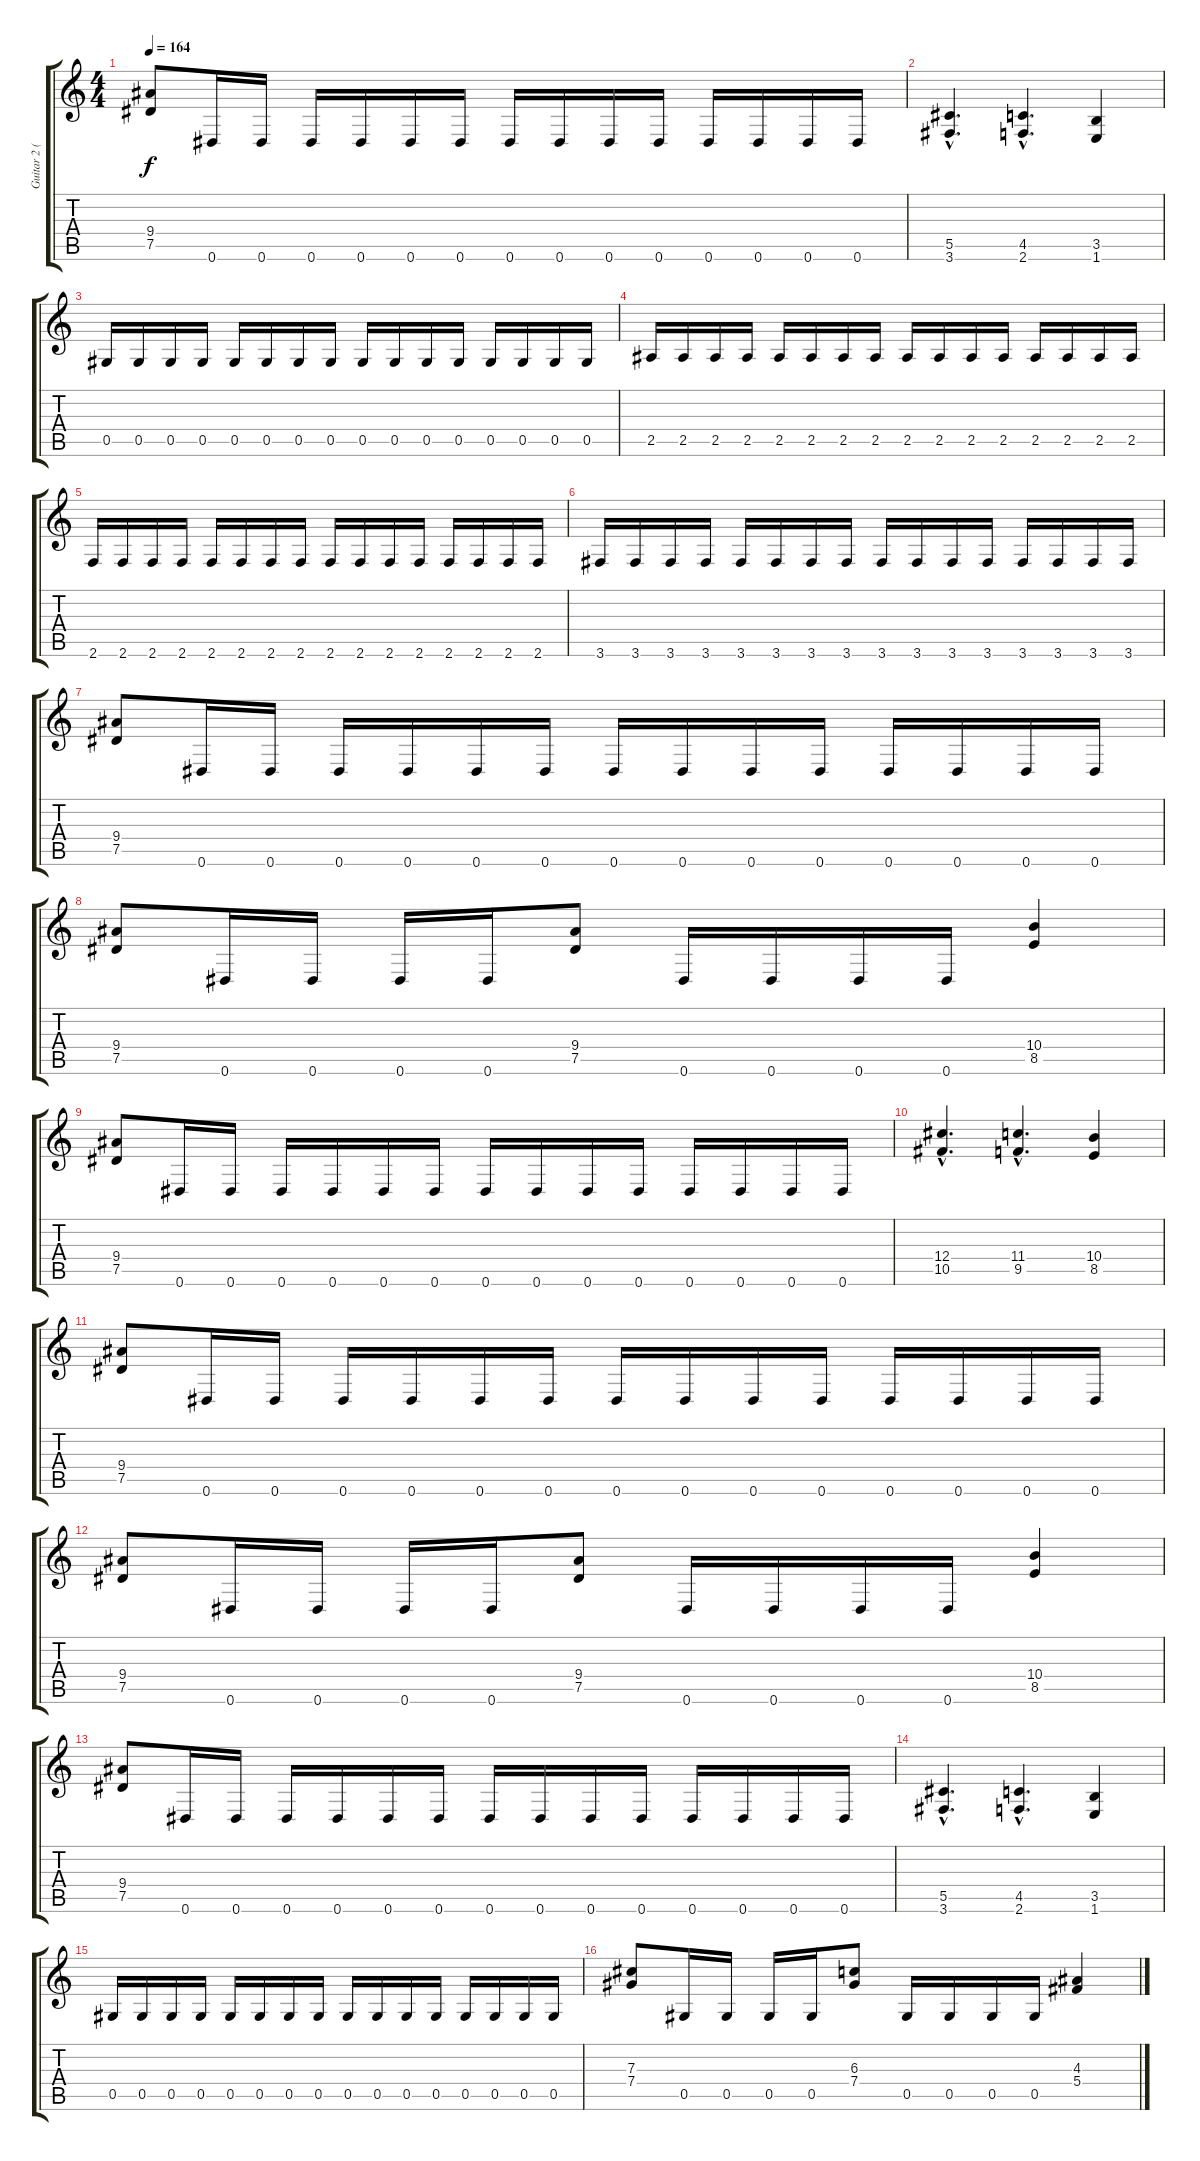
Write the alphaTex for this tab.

\track ("Guitar 2 (Kerry)" "Guitar 2 (") {instrument distortionguitar}
\staff {score tabs}
\tuning (Eb4 Bb3 Gb3 Db3 Ab2 Eb2) {hide}
\ts (4 4)
\tempo 164
\clef g2
\ks c
(9.4 7.5).8{dy f} 0.6.16 0.6.16 0.6.16 0.6.16 0.6.16 0.6.16 0.6.16 0.6.16 0.6.16 0.6.16 0.6.16 0.6.16 0.6.16 0.6.16 |
(5.5{hac} 3.6{hac}).4{d} (4.5{hac} 2.6{hac}).4{d} (3.5 1.6).4 |
0.5.16 0.5.16 0.5.16 0.5.16 0.5.16 0.5.16 0.5.16 0.5.16 0.5.16 0.5.16 0.5.16 0.5.16 0.5.16 0.5.16 0.5.16 0.5.16 |
2.5.16 2.5.16 2.5.16 2.5.16 2.5.16 2.5.16 2.5.16 2.5.16 2.5.16 2.5.16 2.5.16 2.5.16 2.5.16 2.5.16 2.5.16 2.5.16 |
2.6.16 2.6.16 2.6.16 2.6.16 2.6.16 2.6.16 2.6.16 2.6.16 2.6.16 2.6.16 2.6.16 2.6.16 2.6.16 2.6.16 2.6.16 2.6.16 |
3.6.16 3.6.16 3.6.16 3.6.16 3.6.16 3.6.16 3.6.16 3.6.16 3.6.16 3.6.16 3.6.16 3.6.16 3.6.16 3.6.16 3.6.16 3.6.16 |
(9.4 7.5).8 0.6.16 0.6.16 0.6.16 0.6.16 0.6.16 0.6.16 0.6.16 0.6.16 0.6.16 0.6.16 0.6.16 0.6.16 0.6.16 0.6.16 |
(9.4 7.5).8 0.6.16 0.6.16 0.6.16 0.6.16 (9.4 7.5).8 0.6.16 0.6.16 0.6.16 0.6.16 (10.4 8.5).4 |
(9.4 7.5).8 0.6.16 0.6.16 0.6.16 0.6.16 0.6.16 0.6.16 0.6.16 0.6.16 0.6.16 0.6.16 0.6.16 0.6.16 0.6.16 0.6.16 |
(12.4{hac} 10.5{hac}).4{d} (11.4{hac} 9.5{hac}).4{d} (10.4 8.5).4 |
(9.4 7.5).8 0.6.16 0.6.16 0.6.16 0.6.16 0.6.16 0.6.16 0.6.16 0.6.16 0.6.16 0.6.16 0.6.16 0.6.16 0.6.16 0.6.16 |
(9.4 7.5).8 0.6.16 0.6.16 0.6.16 0.6.16 (9.4 7.5).8 0.6.16 0.6.16 0.6.16 0.6.16 (10.4 8.5).4 |
(9.4 7.5).8 0.6.16 0.6.16 0.6.16 0.6.16 0.6.16 0.6.16 0.6.16 0.6.16 0.6.16 0.6.16 0.6.16 0.6.16 0.6.16 0.6.16 |
(5.5{hac} 3.6{hac}).4{d} (4.5{hac} 2.6{hac}).4{d} (3.5 1.6).4 |
0.5.16 0.5.16 0.5.16 0.5.16 0.5.16 0.5.16 0.5.16 0.5.16 0.5.16 0.5.16 0.5.16 0.5.16 0.5.16 0.5.16 0.5.16 0.5.16 |
(7.3 7.4).8 0.5.16 0.5.16 0.5.16 0.5.16 (6.3 7.4).8 0.5.16 0.5.16 0.5.16 0.5.16 (4.3 5.4).4
